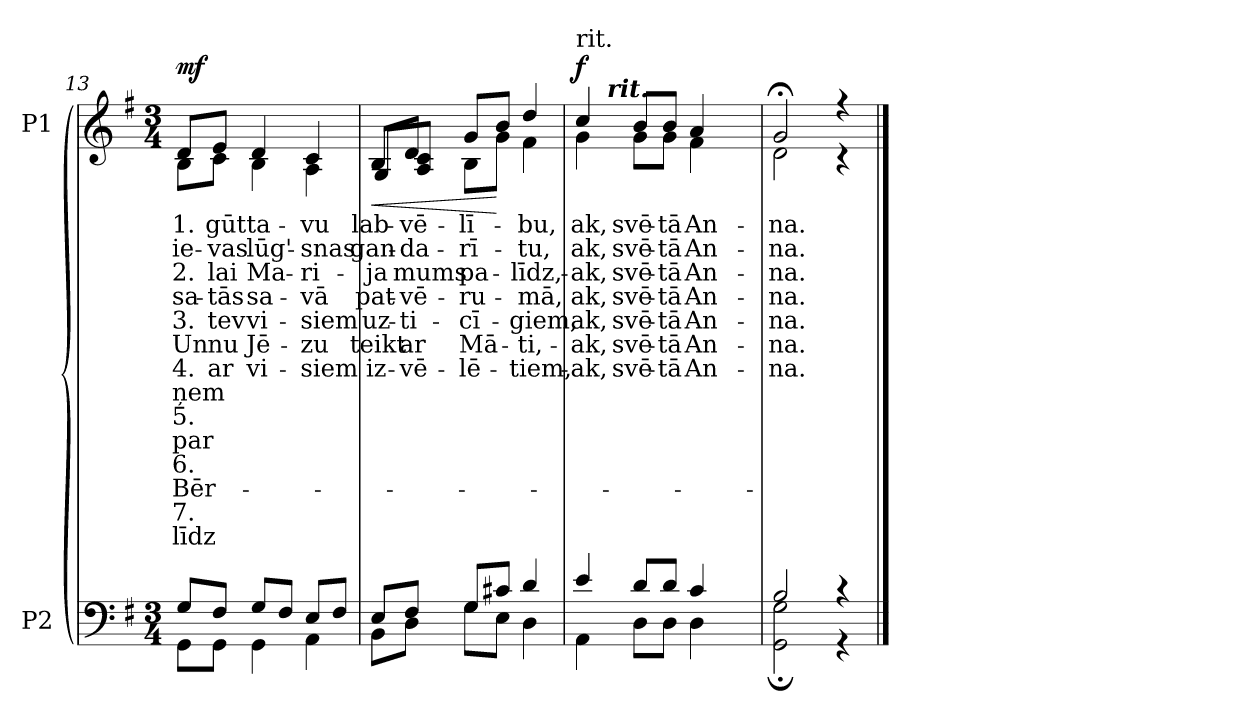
**kern	**kern	**text	**text	**text	**text	**text	**text	**text	**text	**text	**text	**text	**text	**text	**text	**dynam
*part2	*part1	*part1	*part1	*part1	*part1	*part1	*part1	*part1	*part1	*part1	*part1	*part1	*part1	*part1	*part1	*part1
*staff2	*staff1	*staff1	*staff1	*staff1	*staff1	*staff1	*staff1	*staff1	*staff1	*staff1	*staff1	*staff1	*staff1	*staff1	*staff1	*staff1
*I"P2	*I"P1	*	*	*	*	*	*	*	*	*	*	*	*	*	*	*
!!LO:LB:g=z
*clefF4	*clefG2	*	*	*	*	*	*	*	*	*	*	*	*	*	*	*
*k[f#]	*k[f#]	*	*	*	*	*	*	*	*	*	*	*	*	*	*	*
*G:	*G:	*	*	*	*	*	*	*	*	*	*	*	*	*	*	*
*M3/4	*M3/4	*	*	*	*	*	*	*	*	*	*	*	*	*	*	*
=13	=13	=13	=13	=13	=13	=13	=13	=13	=13	=13	=13	=13	=13	=13	=13	=13
*^	*	*	*	*	*	*	*	*	*	*	*	*	*	*	*	*
!	!	!	!LO:LY:b:color=#000000	!LO:LY:b:color=#000000	!LO:LY:b:color=#000000	!LO:LY:b:color=#000000	!LO:LY:b:color=#000000	!LO:LY:b:color=#000000	!LO:LY:b:color=#000000	!LO:LY:b:color=#000000	!LO:LY:b:color=#000000	!LO:LY:b:color=#000000	!LO:LY:b:color=#000000	!LO:LY:b:color=#000000	!LO:LY:b:color=#000000	!LO:LY:b:color=#000000	!
*	*	*^	*	*	*	*	*	*	*	*	*	*	*	*	*	*	*
8Gi/L	8GGi\L	8di/L	8Bi\L	1.	ie-	2.	sa-	3.	-Un	4.	ņem	5.	par	6.	Bēr-	7.	līdz	mf
!	!	!	!	!LO:LY:b:color=#000000	!LO:LY:b:color=#000000	!LO:LY:b:color=#000000	!LO:LY:b:color=#000000	!LO:LY:b:color=#000000	!LO:LY:b:color=#000000	!LO:LY:b:color=#000000	!	!	!	!	!	!	!	!
8F#i/J	8GGi\J	8ei/J	8ci\J	-gūt	-vas	lai	tās	tev	nu	ar	.	.	.	.	.	.	.	.
!	!	!	!	!LO:LY:b:color=#000000	!LO:LY:b:color=#000000	!LO:LY:b:color=#000000	!LO:LY:b:color=#000000	!LO:LY:b:color=#000000	!LO:LY:b:color=#000000	!LO:LY:b:color=#000000	!	!	!	!	!	!	!	!
8Gi/L	4GGi\	4di/	4Bi\	ta-	lūg'-	-Ma-	-sa-	-vi-	-Jē-	vi-	.	.	.	.	.	.	.	.
8F#i/J	.	.	.	.	.	.	.	.	.	.	.	.	.	.	.	.	.	.
!	!	!	!	!LO:LY:b:color=#000000	!LO:LY:b:color=#000000	!LO:LY:b:color=#000000	!LO:LY:b:color=#000000	!LO:LY:b:color=#000000	!LO:LY:b:color=#000000	!LO:LY:b:color=#000000	!	!	!	!	!	!	!	!
8Ei/L	4AAi\	4ci/	4Ai\	-vu	-snas	ri-	vā	siem	-zu	-siem	.	.	.	.	.	.	.	.
8F#i/J	.	.	.	.	.	.	.	.	.	.	.	.	.	.	.	.	.	.
=14	=14	=14	=14	=14	=14	=14	=14	=14	=14	=14	=14	=14	=14	=14	=14	=14	=14	=14
!	!	!	!	!LO:LY:b:color=#000000	!LO:LY:b:color=#000000	!LO:LY:b:color=#000000	!LO:LY:b:color=#000000	!LO:LY:b:color=#000000	!LO:LY:b:color=#000000	!LO:LY:b:color=#000000	!	!	!	!	!	!	!	!LO:HP:b
8Ei/L	8BBi\L	8Bi/L	8Gi/L	lab-	gan-	ja	pat-	-uz-	teikt	-iz-	.	.	.	.	.	.	.	<
!	!	!	!	!LO:LY:b:color=#000000	!LO:LY:b:color=#000000	!LO:LY:b:color=#000000	!LO:LY:b:color=#000000	!LO:LY:b:color=#000000	!LO:LY:b:color=#000000	!LO:LY:b:color=#000000	!	!	!	!	!	!	!	!
8F#i/J	8Di\J	8di/J	8Ai/ 8ci/J	vē-	da-	-mums	vē-	-ti-	ar	-vē-	.	.	.	.	.	.	.	.
!	!	!	!	!LO:LY:b:color=#000000	!LO:LY:b:color=#000000	!LO:LY:b:color=#000000	!LO:LY:b:color=#000000	!LO:LY:b:color=#000000	!LO:LY:b:color=#000000	!LO:LY:b:color=#000000	!	!	!	!	!	!	!	!
8Gi/L	8Gi\L	8gi/L	8Bi\L	-lī-	-rī-	-pa-	-ru-	-cī-	-Mā-	-lē-	.	.	.	.	.	.	.	.
8c#Xi/J	8Ei\J	8bi/J	8gi\J	.	.	.	.	.	.	.	.	.	.	.	.	.	.	[
!	!	!	!	!LO:LY:b:color=#000000	!LO:LY:b:color=#000000	!LO:LY:b:color=#000000	!LO:LY:b:color=#000000	!LO:LY:b:color=#000000	!LO:LY:b:color=#000000	!LO:LY:b:color=#000000	!	!	!	!	!	!	!	!
4di/	4Di\	4ddi/	4f#i\	-bu,	-tu,	-līdz,-	mā,	-giem,	-ti,-	-tiem,-	.	.	.	.	.	.	.	.
*	*	*v	*v	*	*	*	*	*	*	*	*	*	*	*	*	*	*	*
=15	=15	=15	=15	=15	=15	=15	=15	=15	=15	=15	=15	=15	=15	=15	=15	=15	=15
*	*	*^	*	*	*	*	*	*	*	*	*	*	*	*	*	*	*
!	!	!LO:TX:t=rit.	!	!	!	!	!	!	!	!	!	!	!	!	!	!	!	!
!	!	!	!	!LO:LY:b:color=#000000	!LO:LY:b:color=#000000	!LO:LY:b:color=#000000	!LO:LY:b:color=#000000	!LO:LY:b:color=#000000	!LO:LY:b:color=#000000	!LO:LY:b:color=#000000	!	!	!	!	!	!	!	!
*	*	*	*^	*	*	*	*	*	*	*	*	*	*	*	*	*	*	*
4ei/	4AAi\	4cci/	4gi\	8ryy	ak,	ak,	ak,	ak,	ak,	ak,	ak,	.	.	.	.	.	.	.	f
.	.	.	.	256.ryy	.	.	.	.	.	.	.	.	.	.	.	.	.	.	.
!	!	!	!	!LO:TX:a:Bi:t=rit.	!	!	!	!	!	!	!	!	!	!	!	!	!	!	!
.	.	.	.	2ryy	.	.	.	.	.	.	.	.	.	.	.	.	.	.	.
!	!	!	!	!	!LO:LY:b:color=#000000	!LO:LY:b:color=#000000	!LO:LY:b:color=#000000	!LO:LY:b:color=#000000	!LO:LY:b:color=#000000	!LO:LY:b:color=#000000	!LO:LY:b:color=#000000	!	!	!	!	!	!	!	!
8di/L	8Di\L	8bi/L	8gi\L	.	svē-	svē-	-svē-	-svē-	-svē-	-svē-	svē-	.	.	.	.	.	.	.	.
!	!	!	!	!	!LO:LY:b:color=#000000	!LO:LY:b:color=#000000	!LO:LY:b:color=#000000	!LO:LY:b:color=#000000	!LO:LY:b:color=#000000	!LO:LY:b:color=#000000	!LO:LY:b:color=#000000	!	!	!	!	!	!	!	!
8di/J	8Di\J	8bi/J	8gi\J	.	-tā	-tā	tā	tā	tā	tā	-tā	.	.	.	.	.	.	.	.
!	!	!	!	!	!LO:LY:b:color=#000000	!LO:LY:b:color=#000000	!LO:LY:b:color=#000000	!LO:LY:b:color=#000000	!LO:LY:b:color=#000000	!LO:LY:b:color=#000000	!LO:LY:b:color=#000000	!	!	!	!	!	!	!	!
4ci/	4Di\	4ai/	4f#i\	.	An-	An-	-An-	-An-	-An-	An-	-An-	.	.	.	.	.	.	.	.
.	.	.	.	16ryy	.	.	.	.	.	.	.	.	.	.	.	.	.	.	.
.	.	.	.	32ryy	.	.	.	.	.	.	.	.	.	.	.	.	.	.	.
.	.	.	.	64ryy	.	.	.	.	.	.	.	.	.	.	.	.	.	.	.
.	.	.	.	128ryy	.	.	.	.	.	.	.	.	.	.	.	.	.	.	.
.	.	.	.	512ryy	.	.	.	.	.	.	.	.	.	.	.	.	.	.	.
*	*	*v	*v	*v	*	*	*	*	*	*	*	*	*	*	*	*	*	*	*
=16	=16	=16	=16	=16	=16	=16	=16	=16	=16	=16	=16	=16	=16	=16	=16	=16	=16
*	*	*^	*	*	*	*	*	*	*	*	*	*	*	*	*	*	*
*	*	*	*^	*	*	*	*	*	*	*	*	*	*	*	*	*	*	*
!	!	!	!	!	!LO:LY:b:color=#000000	!LO:LY:b:color=#000000	!LO:LY:b:color=#000000	!LO:LY:b:color=#000000	!LO:LY:b:color=#000000	!LO:LY:b:color=#000000	!LO:LY:b:color=#000000	!	!	!	!	!	!	!	!
*	*	*	*v	*v	*	*	*	*	*	*	*	*	*	*	*	*	*	*	*
2Bi/	2GGi\; 2Gi;	2g;i/	2di\	-na.	-na.	na.	na.	na.	na.	-na.	.	.	.	.	.	.	.	.
!	!	!	!	!LO:LY:b:color=#000000	!LO:LY:b:color=#000000	!LO:LY:b:color=#000000	!LO:LY:b:color=#000000	!LO:LY:b:color=#000000	!LO:LY:b:color=#000000	!	!	!	!	!	!	!	!	!
4r	4r	4r	4r	2.	3.	4.	5.	6.	7.	.	.	.	.	.	.	.	.	.
*v	*v	*	*	*	*	*	*	*	*	*	*	*	*	*	*	*	*	*
*	*v	*v	*	*	*	*	*	*	*	*	*	*	*	*	*	*	*
==	==	==	==	==	==	==	==	==	==	==	==	==	==	==	==	==
*-	*-	*-	*-	*-	*-	*-	*-	*-	*-	*-	*-	*-	*-	*-	*-	*-
